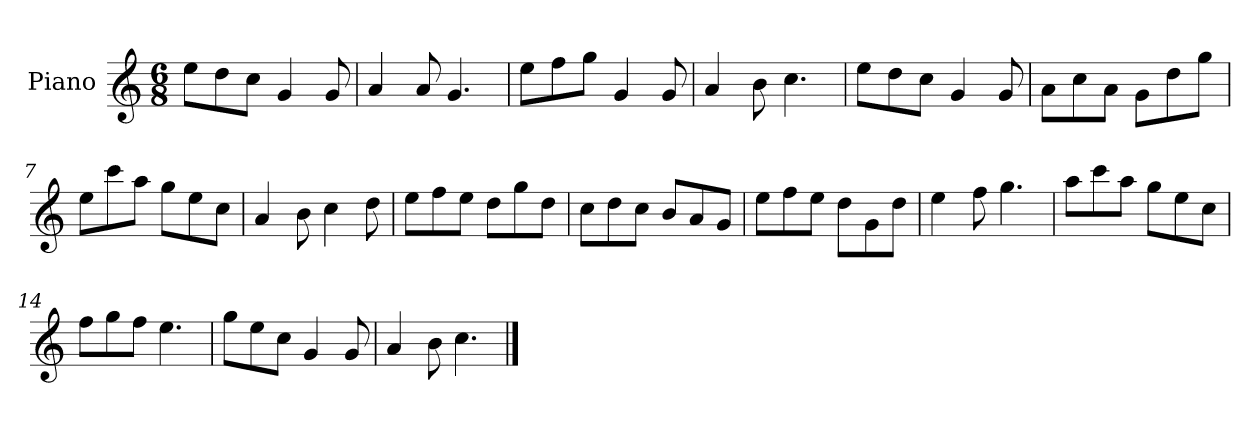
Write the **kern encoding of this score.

**kern
*part1
*staff1
*I"Piano
*I'Pno
*clefG2
*k[]
*M6/8
=1
8ee\L
8dd\
8cc\J
4g/
8g/
=2
4a/
8a/
4.g/
=3
8ee\L
8ff\
8gg\J
4g/
8g/
=4
4a/
8b\
4.cc\
=5
8ee\L
8dd\
8cc\J
4g/
8g/
=6
8a\L
8cc\
8a\J
8g\L
8dd\
8gg\J
=7
8ee\L
8ccc\
8aa\J
8gg\L
8ee\
8cc\J
=8
4a/
8b\
4cc\
8dd\
=9
8ee\L
8ff\
8ee\J
8dd\L
8gg\
8dd\J
=10
8cc\L
8dd\
8cc\J
8b/L
8a/
8g/J
=11
8ee\L
8ff\
8ee\J
8dd\L
8g\
8dd\J
=12
4ee\
8ff\
4.gg\
=13
8aa\L
8ccc\
8aa\J
8gg\L
8ee\
8cc\J
=14
8ff\L
8gg\
8ff\J
4.ee\
=15
8gg\L
8ee\
8cc\J
4g/
8g/
=16
4a/
8b\
4.cc\
==
*-
